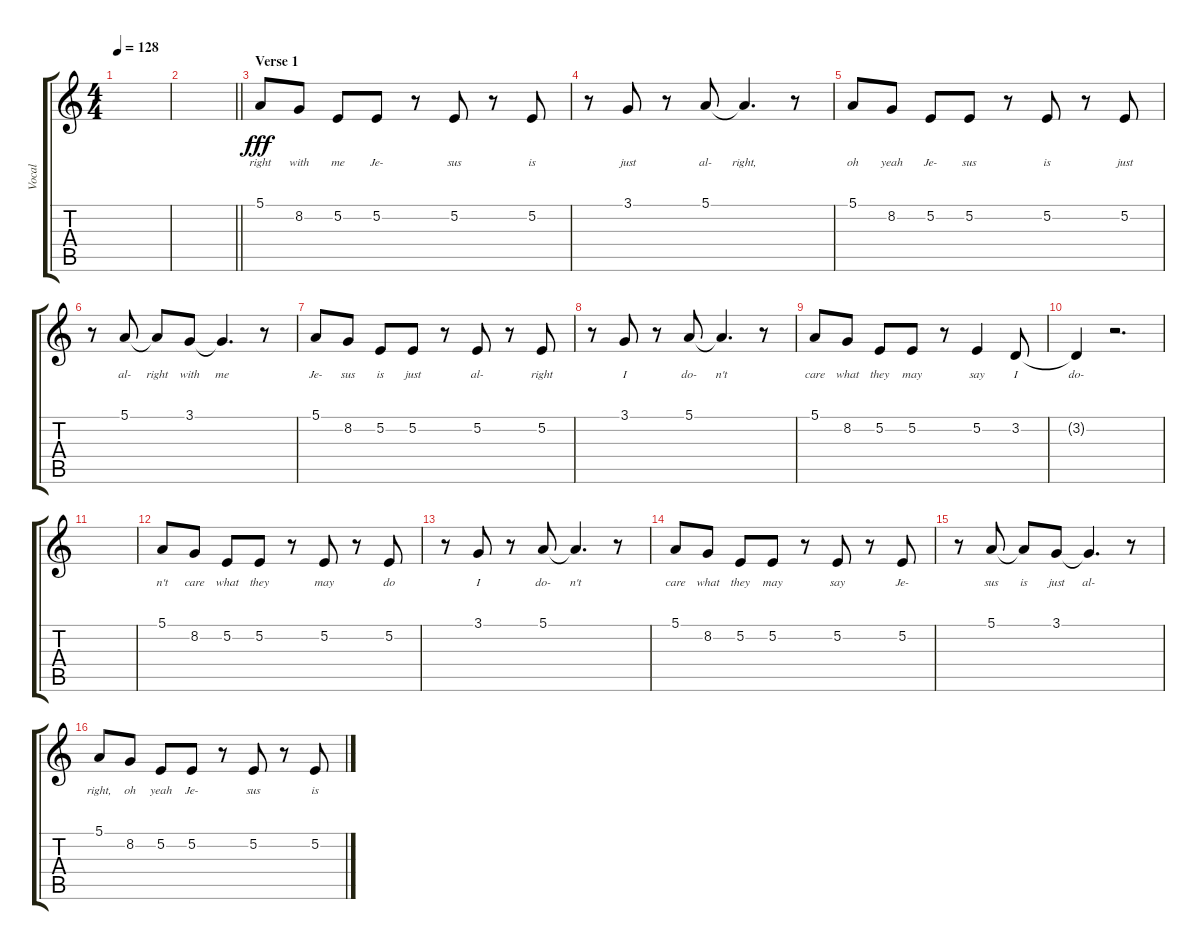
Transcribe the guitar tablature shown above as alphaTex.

\track ("Vocal" "Vocal") {instrument voiceoohs}
\staff {score tabs}
\tuning (E4 B3 G3 D3 A2 E2) {hide}
\ts (4 4)
\tempo 128
\clef g2
\ks c
|
\barLineRight lightlight
|
\section ("" "Verse 1")
5.1.8{lyrics (0 "right") lyrics (1 "") lyrics (2 "") lyrics (3 "") lyrics (4 "") dy fff volume 16 instrument lead6voice} 8.2.8{lyrics (0 "with") lyrics (1 "") lyrics (2 "") lyrics (3 "") lyrics (4 "")} 5.2.8{lyrics (0 "me") lyrics (1 "") lyrics (2 "") lyrics (3 "") lyrics (4 "")} 5.2.8{lyrics (0 "Je-") lyrics (1 "") lyrics (2 "") lyrics (3 "") lyrics (4 "")} r.8 5.2.8{lyrics (0 "sus") lyrics (1 "") lyrics (2 "") lyrics (3 "") lyrics (4 "")} r.8 5.2.8{lyrics (0 "is") lyrics (1 "") lyrics (2 "") lyrics (3 "") lyrics (4 "")} |
r.8 3.1.8{lyrics (0 "just") lyrics (1 "") lyrics (2 "") lyrics (3 "") lyrics (4 "")} r.8 5.1.8{lyrics (0 "al-") lyrics (1 "") lyrics (2 "") lyrics (3 "") lyrics (4 "")} 5.1{t}.4{d lyrics (0 "right,") lyrics (1 "") lyrics (2 "") lyrics (3 "") lyrics (4 "")} r.8 |
5.1.8{lyrics (0 "oh") lyrics (1 "") lyrics (2 "") lyrics (3 "") lyrics (4 "")} 8.2.8{lyrics (0 "yeah") lyrics (1 "") lyrics (2 "") lyrics (3 "") lyrics (4 "")} 5.2.8{lyrics (0 "Je-") lyrics (1 "") lyrics (2 "") lyrics (3 "") lyrics (4 "")} 5.2.8{lyrics (0 "sus") lyrics (1 "") lyrics (2 "") lyrics (3 "") lyrics (4 "")} r.8 5.2.8{lyrics (0 "is") lyrics (1 "") lyrics (2 "") lyrics (3 "") lyrics (4 "")} r.8 5.2.8{lyrics (0 "just") lyrics (1 "") lyrics (2 "") lyrics (3 "") lyrics (4 "")} |
r.8 5.1.8{lyrics (0 "al-") lyrics (1 "") lyrics (2 "") lyrics (3 "") lyrics (4 "")} 5.1{t}.8{lyrics (0 "right") lyrics (1 "") lyrics (2 "") lyrics (3 "") lyrics (4 "")} 3.1.8{lyrics (0 "with") lyrics (1 "") lyrics (2 "") lyrics (3 "") lyrics (4 "")} 3.1{t}.4{d lyrics (0 "me") lyrics (1 "") lyrics (2 "") lyrics (3 "") lyrics (4 "")} r.8 |
5.1.8{lyrics (0 "Je-") lyrics (1 "") lyrics (2 "") lyrics (3 "") lyrics (4 "")} 8.2.8{lyrics (0 "sus") lyrics (1 "") lyrics (2 "") lyrics (3 "") lyrics (4 "")} 5.2.8{lyrics (0 "is") lyrics (1 "") lyrics (2 "") lyrics (3 "") lyrics (4 "")} 5.2.8{lyrics (0 "just") lyrics (1 "") lyrics (2 "") lyrics (3 "") lyrics (4 "")} r.8 5.2.8{lyrics (0 "al-") lyrics (1 "") lyrics (2 "") lyrics (3 "") lyrics (4 "")} r.8 5.2.8{lyrics (0 "right") lyrics (1 "") lyrics (2 "") lyrics (3 "") lyrics (4 "")} |
r.8 3.1.8{lyrics (0 "I") lyrics (1 "") lyrics (2 "") lyrics (3 "") lyrics (4 "")} r.8 5.1.8{lyrics (0 "do-") lyrics (1 "") lyrics (2 "") lyrics (3 "") lyrics (4 "")} 5.1{t}.4{d lyrics (0 "n't") lyrics (1 "") lyrics (2 "") lyrics (3 "") lyrics (4 "")} r.8 |
5.1.8{lyrics (0 "care") lyrics (1 "") lyrics (2 "") lyrics (3 "") lyrics (4 "")} 8.2.8{lyrics (0 "what") lyrics (1 "") lyrics (2 "") lyrics (3 "") lyrics (4 "")} 5.2.8{lyrics (0 "they") lyrics (1 "") lyrics (2 "") lyrics (3 "") lyrics (4 "")} 5.2.8{lyrics (0 "may") lyrics (1 "") lyrics (2 "") lyrics (3 "") lyrics (4 "")} r.8 5.2.4{lyrics (0 "say") lyrics (1 "") lyrics (2 "") lyrics (3 "") lyrics (4 "")} 3.2.8{lyrics (0 "I") lyrics (1 "") lyrics (2 "") lyrics (3 "") lyrics (4 "")} |
3.2{t}.4{lyrics (0 "do-") lyrics (1 "") lyrics (2 "") lyrics (3 "") lyrics (4 "")} r.2{d} |
|
5.1.8{lyrics (0 "n't") lyrics (1 "") lyrics (2 "") lyrics (3 "") lyrics (4 "")} 8.2.8{lyrics (0 "care") lyrics (1 "") lyrics (2 "") lyrics (3 "") lyrics (4 "")} 5.2.8{lyrics (0 "what") lyrics (1 "") lyrics (2 "") lyrics (3 "") lyrics (4 "")} 5.2.8{lyrics (0 "they") lyrics (1 "") lyrics (2 "") lyrics (3 "") lyrics (4 "")} r.8 5.2.8{lyrics (0 "may") lyrics (1 "") lyrics (2 "") lyrics (3 "") lyrics (4 "")} r.8 5.2.8{lyrics (0 "do") lyrics (1 "") lyrics (2 "") lyrics (3 "") lyrics (4 "")} |
r.8 3.1.8{lyrics (0 "I") lyrics (1 "") lyrics (2 "") lyrics (3 "") lyrics (4 "")} r.8 5.1.8{lyrics (0 "do-") lyrics (1 "") lyrics (2 "") lyrics (3 "") lyrics (4 "")} 5.1{t}.4{d lyrics (0 "n't") lyrics (1 "") lyrics (2 "") lyrics (3 "") lyrics (4 "")} r.8 |
5.1.8{lyrics (0 "care") lyrics (1 "") lyrics (2 "") lyrics (3 "") lyrics (4 "")} 8.2.8{lyrics (0 "what") lyrics (1 "") lyrics (2 "") lyrics (3 "") lyrics (4 "")} 5.2.8{lyrics (0 "they") lyrics (1 "") lyrics (2 "") lyrics (3 "") lyrics (4 "")} 5.2.8{lyrics (0 "may") lyrics (1 "") lyrics (2 "") lyrics (3 "") lyrics (4 "")} r.8 5.2.8{lyrics (0 "say") lyrics (1 "") lyrics (2 "") lyrics (3 "") lyrics (4 "")} r.8 5.2.8{lyrics (0 "Je-") lyrics (1 "") lyrics (2 "") lyrics (3 "") lyrics (4 "")} |
r.8 5.1.8{lyrics (0 "sus") lyrics (1 "") lyrics (2 "") lyrics (3 "") lyrics (4 "")} 5.1{t}.8{lyrics (0 "is") lyrics (1 "") lyrics (2 "") lyrics (3 "") lyrics (4 "")} 3.1.8{lyrics (0 "just") lyrics (1 "") lyrics (2 "") lyrics (3 "") lyrics (4 "")} 3.1{t}.4{d lyrics (0 "al-") lyrics (1 "") lyrics (2 "") lyrics (3 "") lyrics (4 "")} r.8 |
5.1.8{lyrics (0 "right,") lyrics (1 "") lyrics (2 "") lyrics (3 "") lyrics (4 "")} 8.2.8{lyrics (0 "oh") lyrics (1 "") lyrics (2 "") lyrics (3 "") lyrics (4 "")} 5.2.8{lyrics (0 "yeah") lyrics (1 "") lyrics (2 "") lyrics (3 "") lyrics (4 "")} 5.2.8{lyrics (0 "Je-") lyrics (1 "") lyrics (2 "") lyrics (3 "") lyrics (4 "")} r.8 5.2.8{lyrics (0 "sus") lyrics (1 "") lyrics (2 "") lyrics (3 "") lyrics (4 "")} r.8 5.2.8{lyrics (0 "is") lyrics (1 "") lyrics (2 "") lyrics (3 "") lyrics (4 "")}
